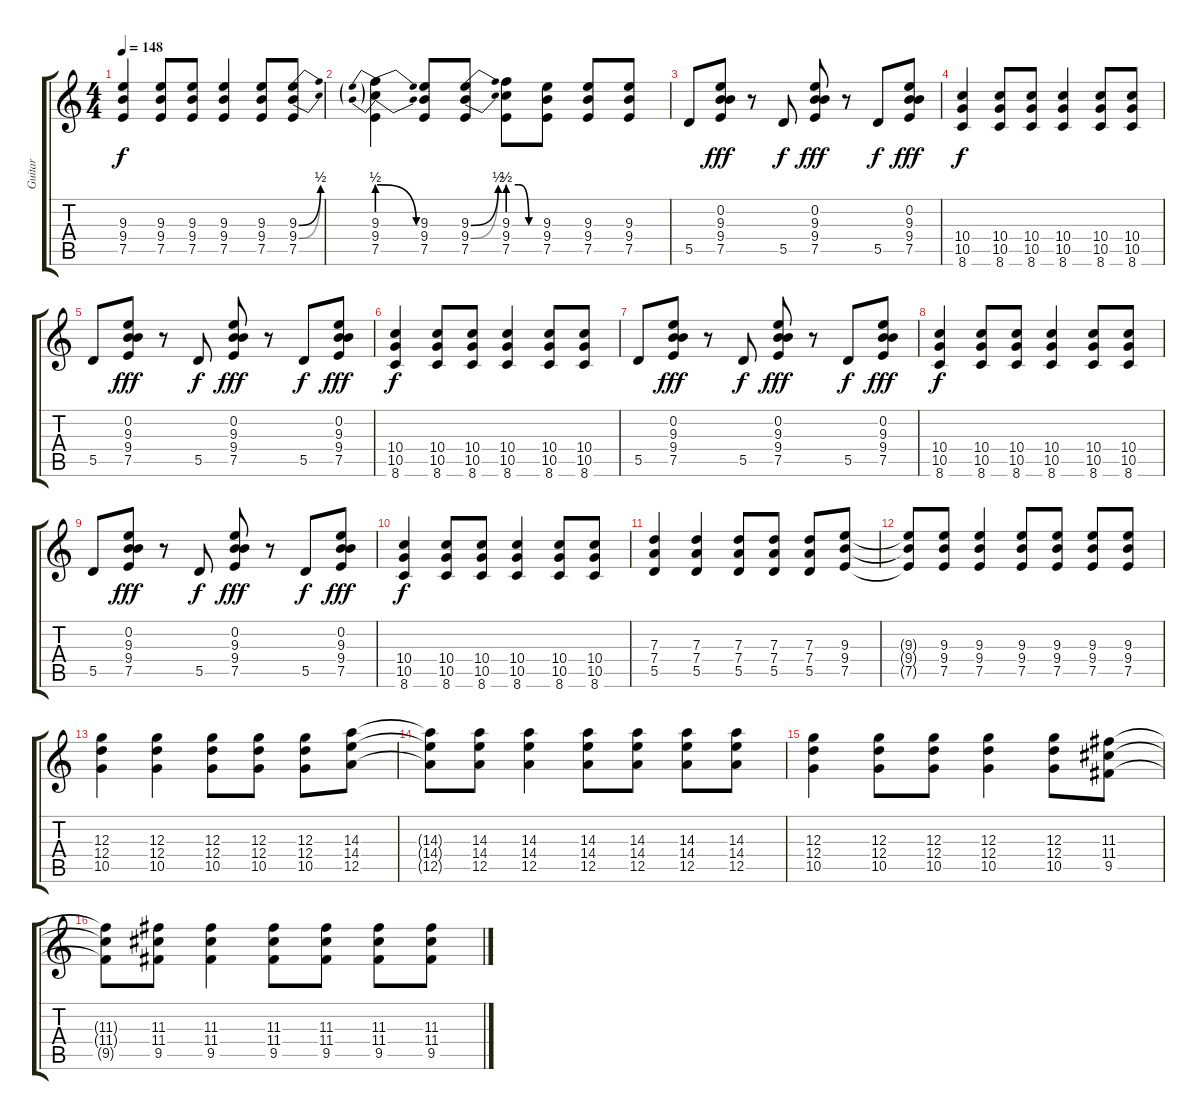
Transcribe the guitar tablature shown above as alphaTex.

\track ("Guitar" "Guitar") {instrument distortionguitar}
\staff {score tabs}
\tuning (E4 B3 G3 D3 A2 E2) {hide}
\ts (4 4)
\tempo 148
\clef g2
\ks c
(9.3 9.4 7.5).4{dy f} (9.3 9.4 7.5).8 (9.3 9.4 7.5).8 (9.3 9.4 7.5).4 (9.3 9.4 7.5).8 (9.3{be (bend 0 0 60 2)} 9.4{be (bend 0 0 60 2)} 7.5).8 |
(9.3{be (prebendrelease 0 2 60 0)} 9.4{be (prebendrelease 0 2 60 0)} 7.5).4 (9.3 9.4 7.5).8 (9.3{be (bend 0 0 60 2)} 9.4{be (bend 0 0 60 2)} 7.5).8 (9.3{be (custom 0 2 20 2 40 0 60 0)} 9.4{be (custom 0 2 20 2 40 0 60 0)} 7.5).8 (9.3 9.4 7.5).8 (9.3 9.4 7.5).8 (9.3 9.4 7.5).8 |
5.5.8 (0.2 9.3 9.4 7.5).8{dy fff} r.8 5.5.8{dy f} (0.2 9.3 9.4 7.5).8{dy fff} r.8 5.5.8{dy f} (0.2 9.3 9.4 7.5).8{dy fff} |
(10.4 10.5 8.6).4{dy f} (10.4 10.5 8.6).8 (10.4 10.5 8.6).8 (10.4 10.5 8.6).4 (10.4 10.5 8.6).8 (10.4 10.5 8.6).8 |
5.5.8 (0.2 9.3 9.4 7.5).8{dy fff} r.8 5.5.8{dy f} (0.2 9.3 9.4 7.5).8{dy fff} r.8 5.5.8{dy f} (0.2 9.3 9.4 7.5).8{dy fff} |
(10.4 10.5 8.6).4{dy f} (10.4 10.5 8.6).8 (10.4 10.5 8.6).8 (10.4 10.5 8.6).4 (10.4 10.5 8.6).8 (10.4 10.5 8.6).8 |
5.5.8 (0.2 9.3 9.4 7.5).8{dy fff} r.8 5.5.8{dy f} (0.2 9.3 9.4 7.5).8{dy fff} r.8 5.5.8{dy f} (0.2 9.3 9.4 7.5).8{dy fff} |
(10.4 10.5 8.6).4{dy f} (10.4 10.5 8.6).8 (10.4 10.5 8.6).8 (10.4 10.5 8.6).4 (10.4 10.5 8.6).8 (10.4 10.5 8.6).8 |
5.5.8 (0.2 9.3 9.4 7.5).8{dy fff} r.8 5.5.8{dy f} (0.2 9.3 9.4 7.5).8{dy fff} r.8 5.5.8{dy f} (0.2 9.3 9.4 7.5).8{dy fff} |
(10.4 10.5 8.6).4{dy f} (10.4 10.5 8.6).8 (10.4 10.5 8.6).8 (10.4 10.5 8.6).4 (10.4 10.5 8.6).8 (10.4 10.5 8.6).8 |
(7.3 7.4 5.5).4{volume 10} (7.3 7.4 5.5).4 (7.3 7.4 5.5).8 (7.3 7.4 5.5).8 (7.3 7.4 5.5).8 (9.3 9.4 7.5).8 |
(9.3{t} 9.4{t} 7.5{t}).8 (9.3 9.4 7.5).8 (9.3 9.4 7.5).4 (9.3 9.4 7.5).8 (9.3 9.4 7.5).8 (9.3 9.4 7.5).8 (9.3 9.4 7.5).8 |
(12.3 12.4 10.5).4 (12.3 12.4 10.5).4 (12.3 12.4 10.5).8 (12.3 12.4 10.5).8 (12.3 12.4 10.5).8 (14.3 14.4 12.5).8 |
(14.3{t} 14.4{t} 12.5{t}).8 (14.3 14.4 12.5).8 (14.3 14.4 12.5).4 (14.3 14.4 12.5).8 (14.3 14.4 12.5).8 (14.3 14.4 12.5).8 (14.3 14.4 12.5).8 |
(12.3 12.4 10.5).4 (12.3 12.4 10.5).8 (12.3 12.4 10.5).8 (12.3 12.4 10.5).4 (12.3 12.4 10.5).8 (11.3 11.4 9.5).8 |
(11.3{t} 11.4{t} 9.5{t}).8 (11.3 11.4 9.5).8 (11.3 11.4 9.5).4 (11.3 11.4 9.5).8 (11.3 11.4 9.5).8 (11.3 11.4 9.5).8 (11.3 11.4 9.5).8
